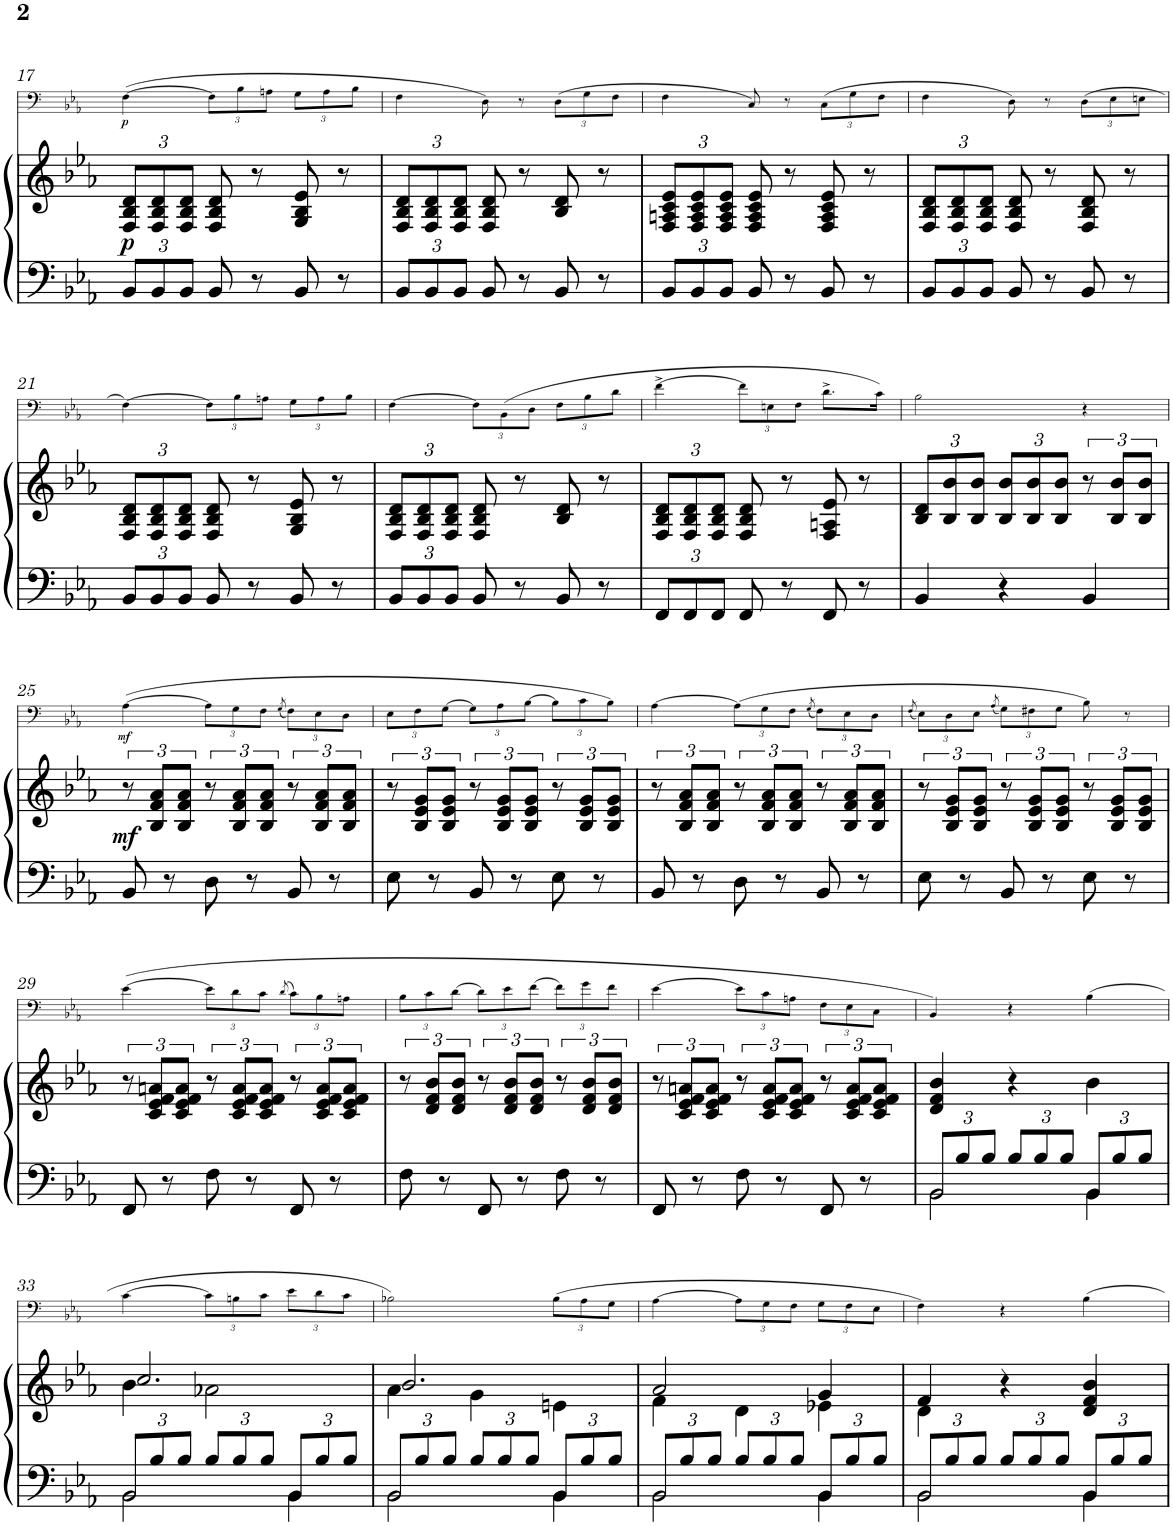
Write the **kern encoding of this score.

**kern	**kern	**dynam	**kern	**dynam
*part2	*part2	*part2	*part1	*part1
*staff3	*staff2	*staff2/3	*staff1	*staff1
*I"Piano	*	*	*I"Trombone	*
*I'Pno	*	*	*I'Trb	*
!!LO:PB:g=z
*clefF4	*clefG2	*	*clefF4	*
*k[b-e-a-]	*k[b-e-a-]	*	*k[b-e-a-]	*
*M3/4	*M3/4	*	*M3/4	*
*Xbrackettup	*Xbrackettup	*	*	*
=17	=17	=17	=17	=17
!	!	!LO:DY:b	!	!LO:DY:b
12BB-/L	12F/ 12B-/ 12d/L	p	([4F\	p
12BB-/	12F/ 12B-/ 12d/	.	.	.
12BB-/J	12F/ 12B-/ 12d/J	.	.	.
*	*	*	*Xbrackettup	*
8BB-/	8F/ 8B-/ 8d/	.	12F\L]	.
.	.	.	12B-\	.
8r	8r	.	.	.
.	.	.	12An\J	.
8BB-/	8G/ 8B-/ 8e-/	.	12G\L	.
.	.	.	12A\	.
8r	8r	.	.	.
.	.	.	12B-\J	.
=18	=18	=18	=18	=18
12BB-/L	12F/ 12B-/ 12d/L	.	4F\	.
12BB-/	12F/ 12B-/ 12d/	.	.	.
12BB-/J	12F/ 12B-/ 12d/J	.	.	.
8BB-/	8F/ 8B-/ 8d/	.	8D\)	.
8r	8r	.	8r	.
8BB-/	8B-/ 8d/	.	(12D\L	.
.	.	.	12G\	.
8r	8r	.	.	.
.	.	.	12F\J	.
=19	=19	=19	=19	=19
12BB-/L	12F/ 12An/ 12c/ 12e-/L	.	4F\	.
12BB-/	12F/ 12A/ 12c/ 12e-/	.	.	.
12BB-/J	12F/ 12A/ 12c/ 12e-/J	.	.	.
8BB-/	8F/ 8A/ 8c/ 8e-/	.	8C/)	.
8r	8r	.	8r	.
8BB-/	8F/ 8A/ 8c/ 8e-/	.	(12C\L	.
.	.	.	12G\	.
8r	8r	.	.	.
.	.	.	12F\J	.
=20	=20	=20	=20	=20
12BB-/L	12F/ 12B-/ 12d/L	.	4F\	.
12BB-/	12F/ 12B-/ 12d/	.	.	.
12BB-/J	12F/ 12B-/ 12d/J	.	.	.
8BB-/	8F/ 8B-/ 8d/	.	8D\)	.
8r	8r	.	8r	.
8BB-/	8F/ 8B-/ 8d/	.	(12D\L	.
.	.	.	12E-\	.
8r	8r	.	.	.
.	.	.	12En\J	.
!!LO:LB:g=z
=21	=21	=21	=21	=21
12BB-/L	12F/ 12B-/ 12d/L	.	[4F\)	.
12BB-/	12F/ 12B-/ 12d/	.	.	.
12BB-/J	12F/ 12B-/ 12d/J	.	.	.
8BB-/	8F/ 8B-/ 8d/	.	12F\L]	.
.	.	.	12B-\	.
8r	8r	.	.	.
.	.	.	12An\J	.
8BB-/	8G/ 8B-/ 8e-/	.	12G\L	.
.	.	.	12A\	.
8r	8r	.	.	.
.	.	.	12B-\J	.
=22	=22	=22	=22	=22
12BB-/L	12F/ 12B-/ 12d/L	.	[4F\	.
12BB-/	12F/ 12B-/ 12d/	.	.	.
12BB-/J	12F/ 12B-/ 12d/J	.	.	.
8BB-/	8F/ 8B-/ 8d/	.	12F\L]	.
.	.	.	(12BB-\	.
8r	8r	.	.	.
.	.	.	12D\J	.
8BB-/	8B-/ 8d/	.	12F\L	.
.	.	.	12B-\	.
8r	8r	.	.	.
.	.	.	12d\J	.
=23	=23	=23	=23	=23
12FF/L	12F/ 12B-/ 12d/L	.	[4f^\	.
12FF/	12F/ 12B-/ 12d/	.	.	.
12FF/J	12F/ 12B-/ 12d/J	.	.	.
8FF/	8F/ 8B-/ 8d/	.	12f\L]	.
.	.	.	12En\	.
8r	8r	.	.	.
.	.	.	12F\J	.
8FF/	8F/ 8An/ 8e-/	.	8.d^\L	.
8r	8r	.	.	.
.	.	.	16c\Jk)	.
=24	=24	=24	=24	=24
4BB-/	12B-/ 12d/L	.	2B-\	.
.	12B-/ 12b-/	.	.	.
.	12B-/ 12b-/J	.	.	.
4r	12B-/ 12b-/L	.	.	.
.	12B-/ 12b-/	.	.	.
.	12B-/ 12b-/J	.	.	.
*	*brackettup	*	*	*
4BB-/	12r	.	4r	.
.	12B-/ 12b-/L	.	.	.
.	12B-/ 12b-/J	.	.	.
!!LO:LB:g=z
=25	=25	=25	=25	=25
!	!	!LO:DY:b	!	!LO:DY:b
8BB-/	12r	mf	([4A-\	mf
.	12B-/ 12f/ 12a-/L	.	.	.
8r	.	.	.	.
.	12B-/ 12f/ 12a-/J	.	.	.
8D\	12r	.	12A-\L]	.
.	12B-/ 12f/ 12a-/L	.	12G\	.
8r	.	.	.	.
.	12B-/ 12f/ 12a-/J	.	12F\J	.
.	.	.	(<8qG/	.
8BB-/	12r	.	12F\L)	.
.	12B-/ 12f/ 12a-/L	.	12E-\	.
8r	.	.	.	.
.	12B-/ 12f/ 12a-/J	.	12D\J	.
=26	=26	=26	=26	=26
8E-\	12r	.	12E-\L	.
.	12B-/ 12e-/ 12g/L	.	12F\	.
8r	.	.	.	.
.	12B-/ 12e-/ 12g/J	.	[12G\J	.
8BB-/	12r	.	12G\L]	.
.	12B-/ 12e-/ 12g/L	.	12A-\	.
8r	.	.	.	.
.	12B-/ 12e-/ 12g/J	.	[12B-\J	.
8E-\	12r	.	12B-\L]	.
.	12B-/ 12e-/ 12g/L	.	12c\	.
8r	.	.	.	.
.	12B-/ 12e-/ 12g/J	.	12B-\J)	.
=27	=27	=27	=27	=27
8BB-/	12r	.	[4A-\	.
.	12B-/ 12f/ 12a-/L	.	.	.
8r	.	.	.	.
.	12B-/ 12f/ 12a-/J	.	.	.
8D\	12r	.	(12A-\L]	.
.	12B-/ 12f/ 12a-/L	.	12G\	.
8r	.	.	.	.
.	12B-/ 12f/ 12a-/J	.	12F\J	.
.	.	.	(<8qG/	.
8BB-/	12r	.	12F\L)	.
.	12B-/ 12f/ 12a-/L	.	12E-\	.
8r	.	.	.	.
.	12B-/ 12f/ 12a-/J	.	12D\J	.
=28	=28	=28	=28	=28
.	.	.	(<8qF/	.
8E-\	12r	.	12E-\L)	.
.	12B-/ 12e-/ 12g/L	.	12D\	.
8r	.	.	.	.
.	12B-/ 12e-/ 12g/J	.	12E-\J	.
.	.	.	(<8qA-/	.
8BB-/	12r	.	12G\L)	.
.	12B-/ 12e-/ 12g/L	.	12F#X\	.
8r	.	.	.	.
.	12B-/ 12e-/ 12g/J	.	12G\J	.
8E-\	12r	.	8B-\)	.
.	12B-/ 12e-/ 12g/L	.	.	.
8r	.	.	8r	.
.	12B-/ 12e-/ 12g/J	.	.	.
!!LO:LB:g=z
=29	=29	=29	=29	=29
8FF/	12r	.	([4e-\	.
.	12c/ 12e-/ 12f/ 12an/L	.	.	.
8r	.	.	.	.
.	12c/ 12e-/ 12f/ 12a/J	.	.	.
8F\	12r	.	12e-\L]	.
.	12c/ 12e-/ 12f/ 12a/L	.	12d\	.
8r	.	.	.	.
.	12c/ 12e-/ 12f/ 12a/J	.	12c\J	.
.	.	.	(>8qd/	.
8FF/	12r	.	12c\L)	.
.	12c/ 12e-/ 12f/ 12a/L	.	12B-\	.
8r	.	.	.	.
.	12c/ 12e-/ 12f/ 12a/J	.	12An\J	.
=30	=30	=30	=30	=30
8F\	12r	.	12B-\L	.
.	12d/ 12f/ 12b-/L	.	12c\	.
8r	.	.	.	.
.	12d/ 12f/ 12b-/J	.	[12d\J	.
8FF/	12r	.	12d\L]	.
.	12d/ 12f/ 12b-/L	.	12e-\	.
8r	.	.	.	.
.	12d/ 12f/ 12b-/J	.	[12f\J	.
8F\	12r	.	12f\L]	.
.	12d/ 12f/ 12b-/L	.	12g\	.
8r	.	.	.	.
.	12d/ 12f/ 12b-/J	.	12f\J	.
=31	=31	=31	=31	=31
8FF/	12r	.	[4e-\	.
.	12c/ 12e-/ 12f/ 12an/L	.	.	.
8r	.	.	.	.
.	12c/ 12e-/ 12f/ 12a/J	.	.	.
8F\	12r	.	12e-\L]	.
.	12c/ 12e-/ 12f/ 12a/L	.	12c\	.
8r	.	.	.	.
.	12c/ 12e-/ 12f/ 12a/J	.	12An\J	.
8FF/	12r	.	12F\L	.
.	12c/ 12e-/ 12f/ 12a/L	.	12E-\	.
8r	.	.	.	.
.	12c/ 12e-/ 12f/ 12a/J	.	12C\J	.
=32	=32	=32	=32	=32
!LO:N:head=open	!	!	!	!
*^	*	*	*	*
12BB-/L	2BB-\	4d/ 4f/ 4b-/	.	4BB-/)	.
12B-/	.	.	.	.	.
12B-/J	.	.	.	.	.
12B-/L	.	4r	.	4r	.
12B-/	.	.	.	.	.
12B-/J	.	.	.	.	.
12BB-/L	4BB-\	4b-\	.	(4B-\	.
12B-/	.	.	.	.	.
12B-/J	.	.	.	.	.
!!LO:LB:g=z
=33	=33	=33	=33	=33	=33
!LO:N:head=open	!	!	!	!	!
*	*	*^	*	*	*
12BB-/L	2BB-\	2.cc/	4b-\	.	[4c\	.
12B-/	.	.	.	.	.	.
12B-/J	.	.	.	.	.	.
12B-/L	.	.	2a-X\	.	12c\L]	.
12B-/	.	.	.	.	12Bn\	.
12B-/J	.	.	.	.	12c\J	.
12BB-/L	4BB-\	.	.	.	12e-\L	.
12B-/	.	.	.	.	12d\	.
12B-/J	.	.	.	.	12c\J	.
=34	=34	=34	=34	=34	=34	=34
!LO:N:head=open	!	!	!	!	!	!
12BB-/L	2BB-\	2.b-/	4a-\	.	2B-X\)	.
12B-/	.	.	.	.	.	.
12B-/J	.	.	.	.	.	.
12B-/L	.	.	4g\	.	.	.
12B-/	.	.	.	.	.	.
12B-/J	.	.	.	.	.	.
12BB-/L	4BB-\	.	4en\	.	(12B-\L	.
12B-/	.	.	.	.	12A-\	.
12B-/J	.	.	.	.	12G\J	.
=35	=35	=35	=35	=35	=35	=35
!LO:N:head=open	!	!	!	!	!	!
12BB-/L	2BB-\	2a-/	4f\	.	[4A-\	.
12B-/	.	.	.	.	.	.
12B-/J	.	.	.	.	.	.
12B-/L	.	.	4d\	.	12A-\L]	.
12B-/	.	.	.	.	12G\	.
12B-/J	.	.	.	.	12F\J	.
12BB-/L	4BB-\	4g/	4e-X\	.	12G\L	.
12B-/	.	.	.	.	12F\	.
12B-/J	.	.	.	.	12E-\J	.
=36	=36	=36	=36	=36	=36	=36
!LO:N:head=open	!	!	!	!	!	!
12BB-/L	2BB-\	4f/	4d\	.	4F\)	.
12B-/	.	.	.	.	.	.
12B-/J	.	.	.	.	.	.
12B-/L	.	4r	4ryy	.	4r	.
12B-/	.	.	.	.	.	.
12B-/J	.	.	.	.	.	.
12BB-/L	4BB-\	4f/ 4b-/	4d/	.	4B-\	.
12B-/	.	.	.	.	.	.
12B-/J	.	.	.	.	.	.
*v	*v	*	*	*	*	*
*	*v	*v	*	*	*
=	=	=	=	=
*-	*-	*-	*-	*-
